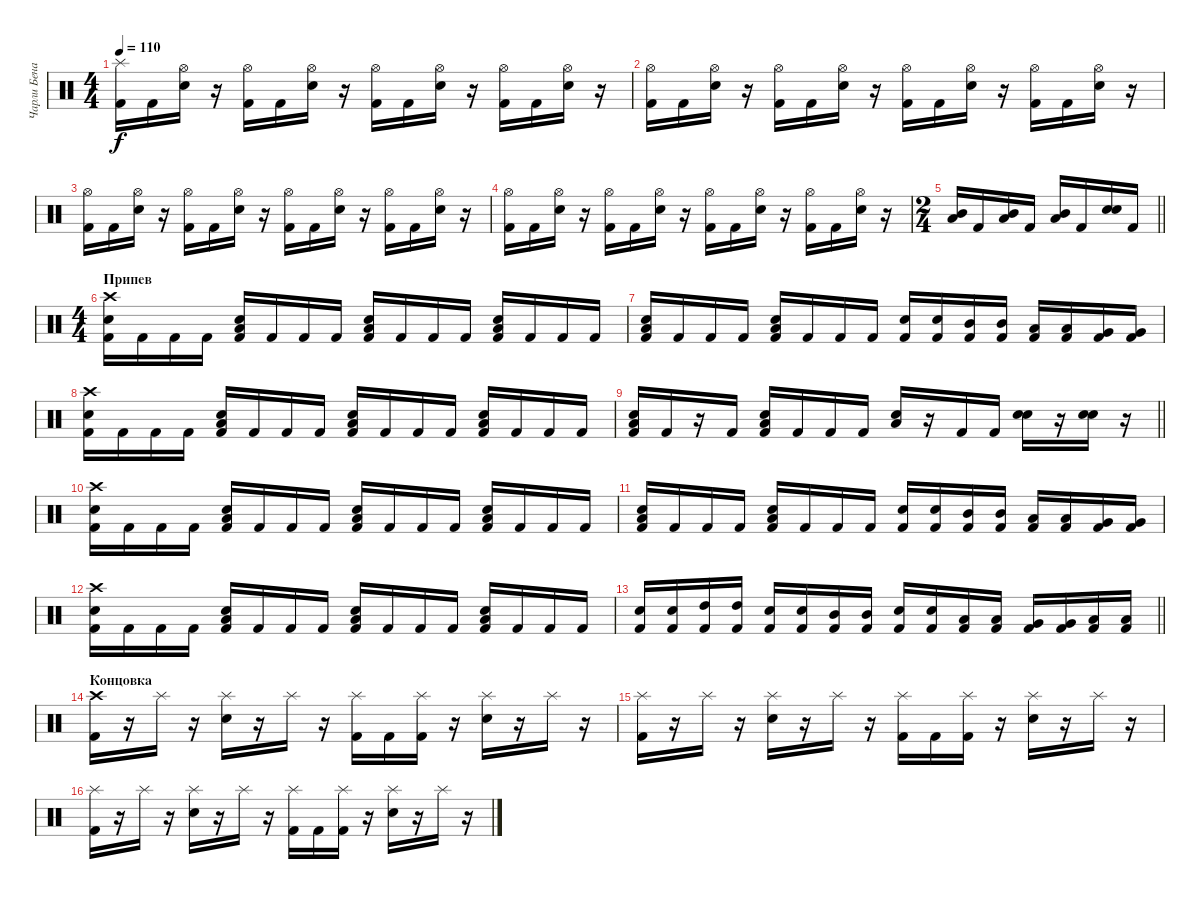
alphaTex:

\track ("Чарли Бенанте" "Чарли Бена") {instrument percussion}
\staff {score}
\articulation defaults
\ts (4 4)
\tempo 110
\clef neutral
\ks c
("Splash (hit)" "Kick (hit) 2").16{dy f} "Kick (hit) 2".16 ("Hi-Hat (open)" "Electric Snare (hit)").16 r.16 ("Hi-Hat (open)" "Kick (hit) 2").16 "Kick (hit) 2".16 ("Hi-Hat (open)" "Electric Snare (hit)").16 r.16 ("Hi-Hat (open)" "Kick (hit) 2").16 "Kick (hit) 2".16 ("Hi-Hat (open)" "Electric Snare (hit)").16 r.16 ("Hi-Hat (open)" "Kick (hit) 2").16 "Kick (hit) 2".16 ("Hi-Hat (open)" "Electric Snare (hit)").16 r.16 |
("Hi-Hat (open)" "Kick (hit) 2").16 "Kick (hit) 2".16 ("Hi-Hat (open)" "Electric Snare (hit)").16 r.16 ("Hi-Hat (open)" "Kick (hit) 2").16 "Kick (hit) 2".16 ("Hi-Hat (open)" "Electric Snare (hit)").16 r.16 ("Hi-Hat (open)" "Kick (hit) 2").16 "Kick (hit) 2".16 ("Hi-Hat (open)" "Electric Snare (hit)").16 r.16 ("Hi-Hat (open)" "Kick (hit) 2").16 "Kick (hit) 2".16 ("Hi-Hat (open)" "Electric Snare (hit)").16 r.16 |
("Hi-Hat (open)" "Kick (hit) 2").16 "Kick (hit) 2".16 ("Hi-Hat (open)" "Electric Snare (hit)").16 r.16 ("Hi-Hat (open)" "Kick (hit) 2").16 "Kick (hit) 2".16 ("Hi-Hat (open)" "Electric Snare (hit)").16 r.16 ("Hi-Hat (open)" "Kick (hit) 2").16 "Kick (hit) 2".16 ("Hi-Hat (open)" "Electric Snare (hit)").16 r.16 ("Hi-Hat (open)" "Kick (hit) 2").16 "Kick (hit) 2".16 ("Hi-Hat (open)" "Electric Snare (hit)").16 r.16 |
("Hi-Hat (open)" "Kick (hit) 2").16 "Kick (hit) 2".16 ("Hi-Hat (open)" "Electric Snare (hit)").16 r.16 ("Hi-Hat (open)" "Kick (hit) 2").16 "Kick (hit) 2".16 ("Hi-Hat (open)" "Electric Snare (hit)").16 r.16 ("Hi-Hat (open)" "Kick (hit) 2").16 "Kick (hit) 2".16 ("Hi-Hat (open)" "Electric Snare (hit)").16 r.16 ("Hi-Hat (open)" "Kick (hit) 2").16 "Kick (hit) 2".16 ("Hi-Hat (open)" "Electric Snare (hit)").16 r.16 |
\ts (2 4)
\barLineRight lightlight
("Low Tom (hit)" "Mid Tom (hit)").16 "Kick (hit) 2".16 ("Low Tom (hit)" "Mid Tom (hit)").16 "Kick (hit) 2".16 ("Low Tom (hit)" "Mid Tom (hit)").16 "Kick (hit) 2".16 ("Snare (hit) 2" "Electric Snare (hit)").16 "Kick (hit) 2".16 |
\ts (4 4)
\section ("" "Припев")
("Crash high (hit)" "Electric Snare (hit)" "Kick (hit) 2").16 "Kick (hit) 2".16 "Kick (hit) 2".16 "Kick (hit) 2".16 ("Low Floor Tom (hit)" "Electric Snare (hit)" "Kick (hit) 2").16 "Kick (hit) 2".16 "Kick (hit) 2".16 "Kick (hit) 2".16 ("Low Floor Tom (hit)" "Electric Snare (hit)" "Kick (hit) 2").16 "Kick (hit) 2".16 "Kick (hit) 2".16 "Kick (hit) 2".16 ("Low Floor Tom (hit)" "Electric Snare (hit)" "Kick (hit) 2").16 "Kick (hit) 2".16 "Kick (hit) 2".16 "Kick (hit) 2".16 |
("Low Floor Tom (hit)" "Electric Snare (hit)" "Kick (hit) 2").16 "Kick (hit) 2".16 "Kick (hit) 2".16 "Kick (hit) 2".16 ("Low Floor Tom (hit)" "Electric Snare (hit)" "Kick (hit) 2").16 "Kick (hit) 2".16 "Kick (hit) 2".16 "Kick (hit) 2".16 ("Electric Snare (hit)" "Kick (hit) 2").16 ("Electric Snare (hit)" "Kick (hit) 2").16 ("Mid Tom (hit)" "Kick (hit) 2").16 ("Mid Tom (hit)" "Kick (hit) 2").16 ("Low Tom (hit)" "Kick (hit) 2").16 ("Low Tom (hit)" "Kick (hit) 2").16 ("Very Low Tom (hit)" "Kick (hit) 2").16 ("Very Low Tom (hit)" "Kick (hit) 2").16 |
("Crash high (hit)" "Electric Snare (hit)" "Kick (hit) 2").16 "Kick (hit) 2".16 "Kick (hit) 2".16 "Kick (hit) 2".16 ("Low Floor Tom (hit)" "Electric Snare (hit)" "Kick (hit) 2").16 "Kick (hit) 2".16 "Kick (hit) 2".16 "Kick (hit) 2".16 ("Low Floor Tom (hit)" "Electric Snare (hit)" "Kick (hit) 2").16 "Kick (hit) 2".16 "Kick (hit) 2".16 "Kick (hit) 2".16 ("Low Floor Tom (hit)" "Electric Snare (hit)" "Kick (hit) 2").16 "Kick (hit) 2".16 "Kick (hit) 2".16 "Kick (hit) 2".16 |
\barLineRight lightlight
("Low Floor Tom (hit)" "Electric Snare (hit)" "Kick (hit) 2").16 "Kick (hit) 2".16 r.16 "Kick (hit) 2".16 ("Low Floor Tom (hit)" "Electric Snare (hit)" "Kick (hit) 2").16 "Kick (hit) 2".16 "Kick (hit) 2".16 "Kick (hit) 2".16 ("Low Floor Tom (hit)" "Electric Snare (hit)").16 r.16 "Kick (hit) 2".16 "Kick (hit) 2".16 ("Snare (hit) 2" "Electric Snare (hit)").16 r.16 ("Snare (hit) 2" "Electric Snare (hit)").16 r.16 |
("Crash high (hit)" "Electric Snare (hit)" "Kick (hit) 2").16 "Kick (hit) 2".16 "Kick (hit) 2".16 "Kick (hit) 2".16 ("Low Floor Tom (hit)" "Electric Snare (hit)" "Kick (hit) 2").16 "Kick (hit) 2".16 "Kick (hit) 2".16 "Kick (hit) 2".16 ("Low Floor Tom (hit)" "Electric Snare (hit)" "Kick (hit) 2").16 "Kick (hit) 2".16 "Kick (hit) 2".16 "Kick (hit) 2".16 ("Low Floor Tom (hit)" "Electric Snare (hit)" "Kick (hit) 2").16 "Kick (hit) 2".16 "Kick (hit) 2".16 "Kick (hit) 2".16 |
("Low Floor Tom (hit)" "Electric Snare (hit)" "Kick (hit) 2").16 "Kick (hit) 2".16 "Kick (hit) 2".16 "Kick (hit) 2".16 ("Low Floor Tom (hit)" "Electric Snare (hit)" "Kick (hit) 2").16 "Kick (hit) 2".16 "Kick (hit) 2".16 "Kick (hit) 2".16 ("Electric Snare (hit)" "Kick (hit) 2").16 ("Electric Snare (hit)" "Kick (hit) 2").16 ("Mid Tom (hit)" "Kick (hit) 2").16 ("Mid Tom (hit)" "Kick (hit) 2").16 ("Low Tom (hit)" "Kick (hit) 2").16 ("Low Tom (hit)" "Kick (hit) 2").16 ("Very Low Tom (hit)" "Kick (hit) 2").16 ("Very Low Tom (hit)" "Kick (hit) 2").16 |
("Crash high (hit)" "Electric Snare (hit)" "Kick (hit) 2").16 "Kick (hit) 2".16 "Kick (hit) 2".16 "Kick (hit) 2".16 ("Low Floor Tom (hit)" "Electric Snare (hit)" "Kick (hit) 2").16 "Kick (hit) 2".16 "Kick (hit) 2".16 "Kick (hit) 2".16 ("Low Floor Tom (hit)" "Electric Snare (hit)" "Kick (hit) 2").16 "Kick (hit) 2".16 "Kick (hit) 2".16 "Kick (hit) 2".16 ("Low Floor Tom (hit)" "Electric Snare (hit)" "Kick (hit) 2").16 "Kick (hit) 2".16 "Kick (hit) 2".16 "Kick (hit) 2".16 |
\barLineRight lightlight
("Electric Snare (hit)" "Kick (hit) 2").16 ("Electric Snare (hit)" "Kick (hit) 2").16 ("High Tom (hit)" "Kick (hit) 2").16 ("High Tom (hit)" "Kick (hit) 2").16 ("Electric Snare (hit)" "Kick (hit) 2").16 ("Electric Snare (hit)" "Kick (hit) 2").16 ("Mid Tom (hit)" "Kick (hit) 2").16 ("Mid Tom (hit)" "Kick (hit) 2").16 ("Electric Snare (hit)" "Kick (hit) 2").16 ("Electric Snare (hit)" "Kick (hit) 2").16 ("Low Tom (hit)" "Kick (hit) 2").16 ("Low Tom (hit)" "Kick (hit) 2").16 ("Very Low Tom (hit)" "Kick (hit) 2").16 ("Very Low Tom (hit)" "Kick (hit) 2").16 ("Low Floor Tom (hit)" "Kick (hit) 2").16 ("Low Floor Tom (hit)" "Kick (hit) 2").16 |
\section ("" "Концовка")
("Crash high (hit)" "Kick (hit) 2").16 r.16 "Splash (hit)".16 r.16 ("Splash (hit)" "Electric Snare (hit)").16 r.16 "Splash (hit)".16 r.16 ("Splash (hit)" "Kick (hit) 2").16 "Kick (hit) 2".16 ("Splash (hit)" "Kick (hit) 2").16 r.16 ("Splash (hit)" "Electric Snare (hit)").16 r.16 "Splash (hit)".16 r.16 |
("Splash (hit)" "Kick (hit) 2").16 r.16 "Splash (hit)".16 r.16 ("Splash (hit)" "Electric Snare (hit)").16 r.16 "Splash (hit)".16 r.16 ("Splash (hit)" "Kick (hit) 2").16 "Kick (hit) 2".16 ("Splash (hit)" "Kick (hit) 2").16 r.16 ("Splash (hit)" "Electric Snare (hit)").16 r.16 "Splash (hit)".16 r.16 |
("Splash (hit)" "Kick (hit) 2").16 r.16 "Splash (hit)".16 r.16 ("Splash (hit)" "Electric Snare (hit)").16 r.16 "Splash (hit)".16 r.16 ("Splash (hit)" "Kick (hit) 2").16 "Kick (hit) 2".16 ("Splash (hit)" "Kick (hit) 2").16 r.16 ("Splash (hit)" "Electric Snare (hit)").16 r.16 "Splash (hit)".16 r.16
